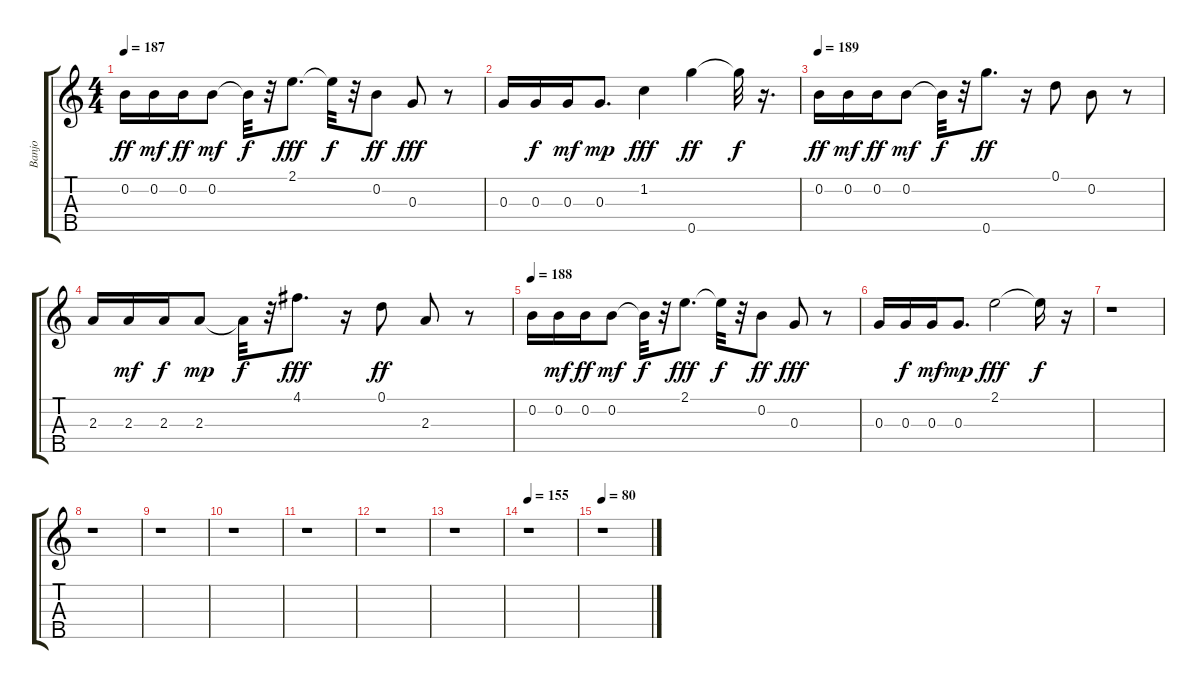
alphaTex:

\track ("Banjo               " "Banjo     ") {instrument banjo}
\staff {score tabs}
\tuning (D4 B3 G3 D3 G4) {hide}
\displaytranspose 12
\ts (4 4)
\tempo 187
\clef g2
\ks c
0.2.16{dy ff} 0.2.16{dy mf} 0.2.16{dy ff} 0.2.8{dy mf} 0.2{t}.32{dy f} r.32 2.1.8{d dy fff} 2.1{t}.32{dy f} r.32 0.2.8{dy ff} 0.3.8{dy fff} r.8 |
0.3.16 0.3.16{dy f} 0.3.16{dy mf} 0.3.8{d dy mp} 1.2.4{dy fff} 0.5.4{dy ff} 0.5{t}.32{dy f} r.16{d} |
\tempo 189
0.2.16{dy ff} 0.2.16{dy mf} 0.2.16{dy ff} 0.2.8{dy mf} 0.2{t}.32{dy f} r.32 0.5.8{d dy ff} r.16 0.1.8 0.2.8 r.8 |
2.3.16 2.3.16{dy mf} 2.3.16{dy f} 2.3.8{dy mp} 2.3{t}.32{dy f} r.32 4.1.8{d dy fff} r.16 0.1.8{dy ff} 2.3.8 r.8 |
\tempo 188
0.2.16 0.2.16{dy mf} 0.2.16{dy ff} 0.2.8{dy mf} 0.2{t}.32{dy f} r.32 2.1.8{d dy fff} 2.1{t}.32{dy f} r.32 0.2.8{dy ff} 0.3.8{dy fff} r.8 |
0.3.16 0.3.16{dy f} 0.3.16{dy mf} 0.3.8{d dy mp} 2.1.2{dy fff} 2.1{t}.16{dy f} r.16 |
r.1 |
r.1 |
r.1 |
r.1 |
r.1 |
r.1 |
r.1 |
\tempo 155
r.1 |
\tempo 80
r.1
